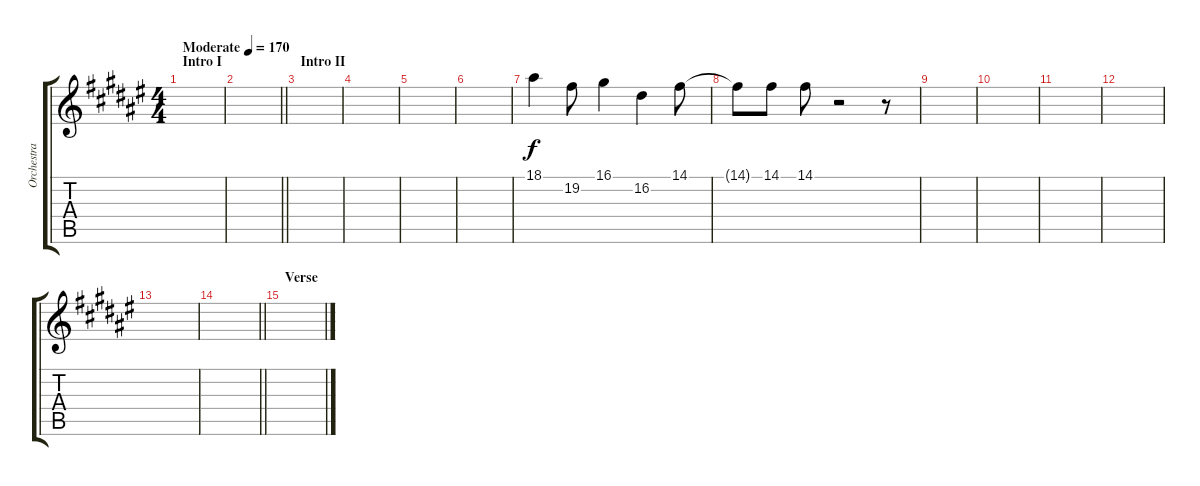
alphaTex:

\track ("Orchestra Hit" "Orchestra ") {instrument orchestrahit}
\staff {score tabs}
\tuning (E4 B3 G3 D3 A2 E2) {hide}
\ts (4 4)
\section ("" "Intro I")
\tempo (170 "Moderate")
\clef g2
\ks f#
|
\barLineRight lightlight
|
\section ("" "Intro II")
|
|
|
|
18.1.4 19.2.8 16.1.4 16.2.4 14.1.8 |
14.1{t}.8 14.1.8 14.1.8 r.2 r.8 |
|
|
|
|
|
\barLineRight lightlight
|
\section ("" "Verse")
